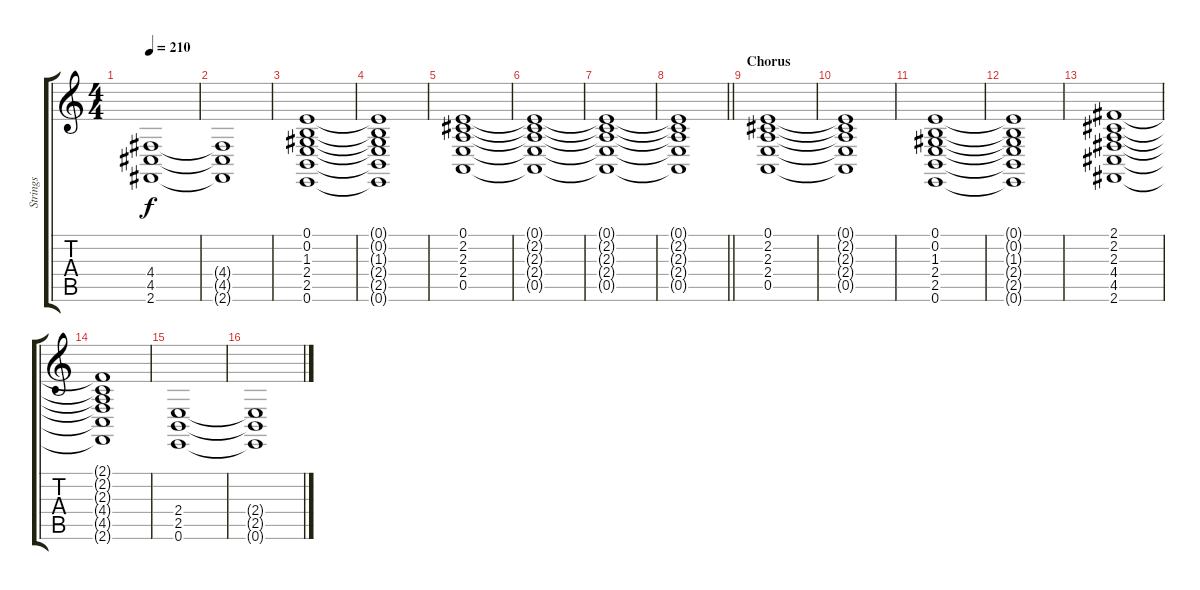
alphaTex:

\track ("Strings" "Strings") {instrument stringensemble1}
\staff {score tabs}
\tuning (E4 B3 G3 D3 A2 E2) {hide}
\ts (4 4)
\tempo 210
\clef g2
\ks c
(4.4 4.5 2.6).1{dy f} |
(4.4{t} 4.5{t} 2.6{t}).1 |
(0.1 0.2 1.3 2.4 2.5 0.6).1 |
(0.1{t} 0.2{t} 1.3{t} 2.4{t} 2.5{t} 0.6{t}).1 |
(0.1 2.2 2.3 2.4 0.5).1 |
(0.1{t} 2.2{t} 2.3{t} 2.4{t} 0.5{t}).1 |
(0.1{t} 2.2{t} 2.3{t} 2.4{t} 0.5{t}).1 |
\barLineRight lightlight
(0.1{t} 2.2{t} 2.3{t} 2.4{t} 0.5{t}).1 |
\section ("" "Chorus")
(0.1 2.2 2.3 2.4 0.5).1 |
(0.1{t} 2.2{t} 2.3{t} 2.4{t} 0.5{t}).1 |
(0.1 0.2 1.3 2.4 2.5 0.6).1 |
(0.1{t} 0.2{t} 1.3{t} 2.4{t} 2.5{t} 0.6{t}).1 |
(2.1 2.2 2.3 4.4 4.5 2.6).1 |
(2.1{t} 2.2{t} 2.3{t} 4.4{t} 4.5{t} 2.6{t}).1 |
(2.4 2.5 0.6).1 |
(2.4{t} 2.5{t} 0.6{t}).1
